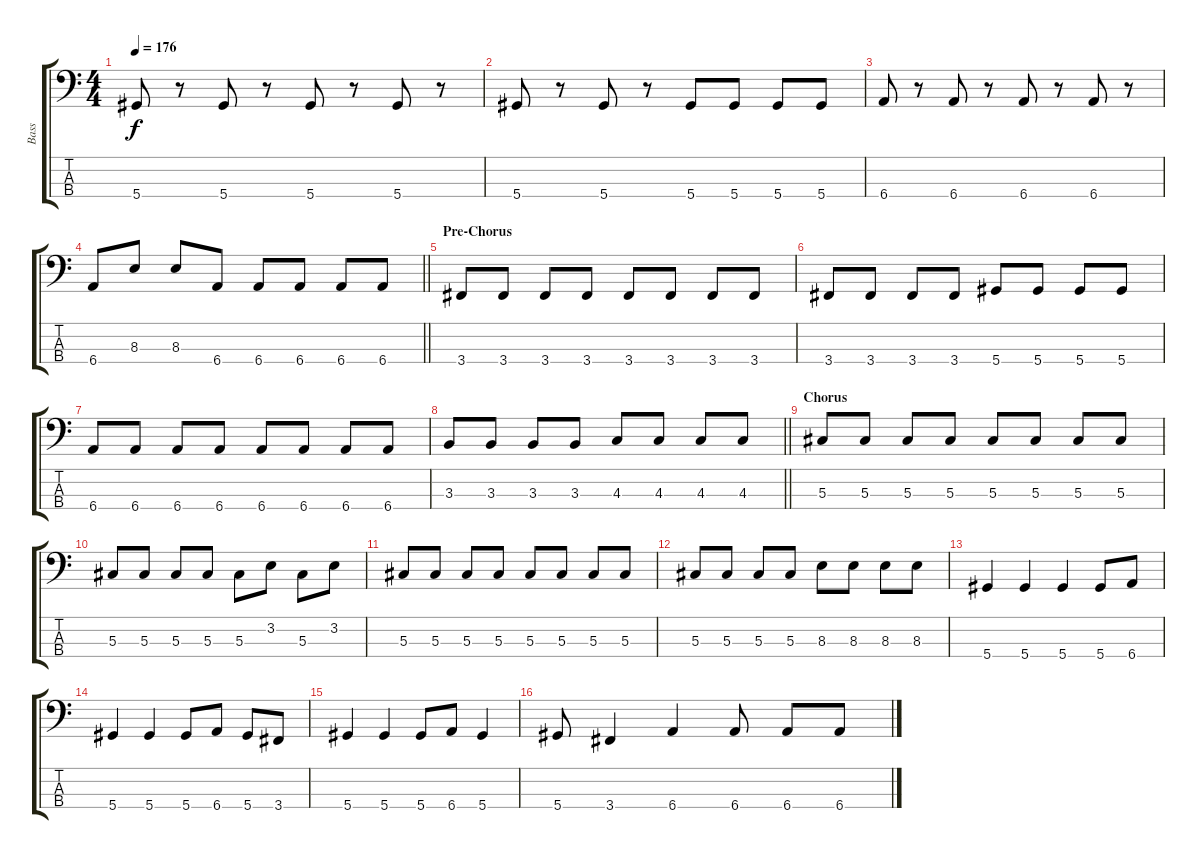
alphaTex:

\track ("Bass" "Bass") {instrument electricbassfinger}
\staff {score tabs}
\tuning (Gb2 Db2 Ab1 Eb1) {hide}
\ts (4 4)
\tempo 176
\clef f4
\ks c
5.4.8{dy f} r.8 5.4.8 r.8 5.4.8 r.8 5.4.8 r.8 |
5.4.8 r.8 5.4.8 r.8 5.4.8 5.4.8 5.4.8 5.4.8 |
6.4.8 r.8 6.4.8 r.8 6.4.8 r.8 6.4.8 r.8 |
\barLineRight lightlight
6.4.8 8.3.8 8.3.8 6.4.8 6.4.8 6.4.8 6.4.8 6.4.8 |
\section ("" "Pre-Chorus")
3.4.8 3.4.8 3.4.8 3.4.8 3.4.8 3.4.8 3.4.8 3.4.8 |
3.4.8 3.4.8 3.4.8 3.4.8 5.4.8 5.4.8 5.4.8 5.4.8 |
6.4.8 6.4.8 6.4.8 6.4.8 6.4.8 6.4.8 6.4.8 6.4.8 |
\barLineRight lightlight
3.3.8 3.3.8 3.3.8 3.3.8 4.3.8 4.3.8 4.3.8 4.3.8 |
\section ("" "Chorus")
5.3.8 5.3.8 5.3.8 5.3.8 5.3.8 5.3.8 5.3.8 5.3.8 |
5.3.8 5.3.8 5.3.8 5.3.8 5.3.8 3.2.8 5.3.8 3.2.8 |
5.3.8 5.3.8 5.3.8 5.3.8 5.3.8 5.3.8 5.3.8 5.3.8 |
5.3.8 5.3.8 5.3.8 5.3.8 8.3.8 8.3.8 8.3.8 8.3.8 |
5.4.4 5.4.4 5.4.4 5.4.8 6.4.8 |
5.4.4 5.4.4 5.4.8 6.4.8 5.4.8 3.4.8 |
5.4.4 5.4.4 5.4.8 6.4.8 5.4.4 |
5.4.8 3.4.4 6.4.4 6.4.8 6.4.8 6.4.8
